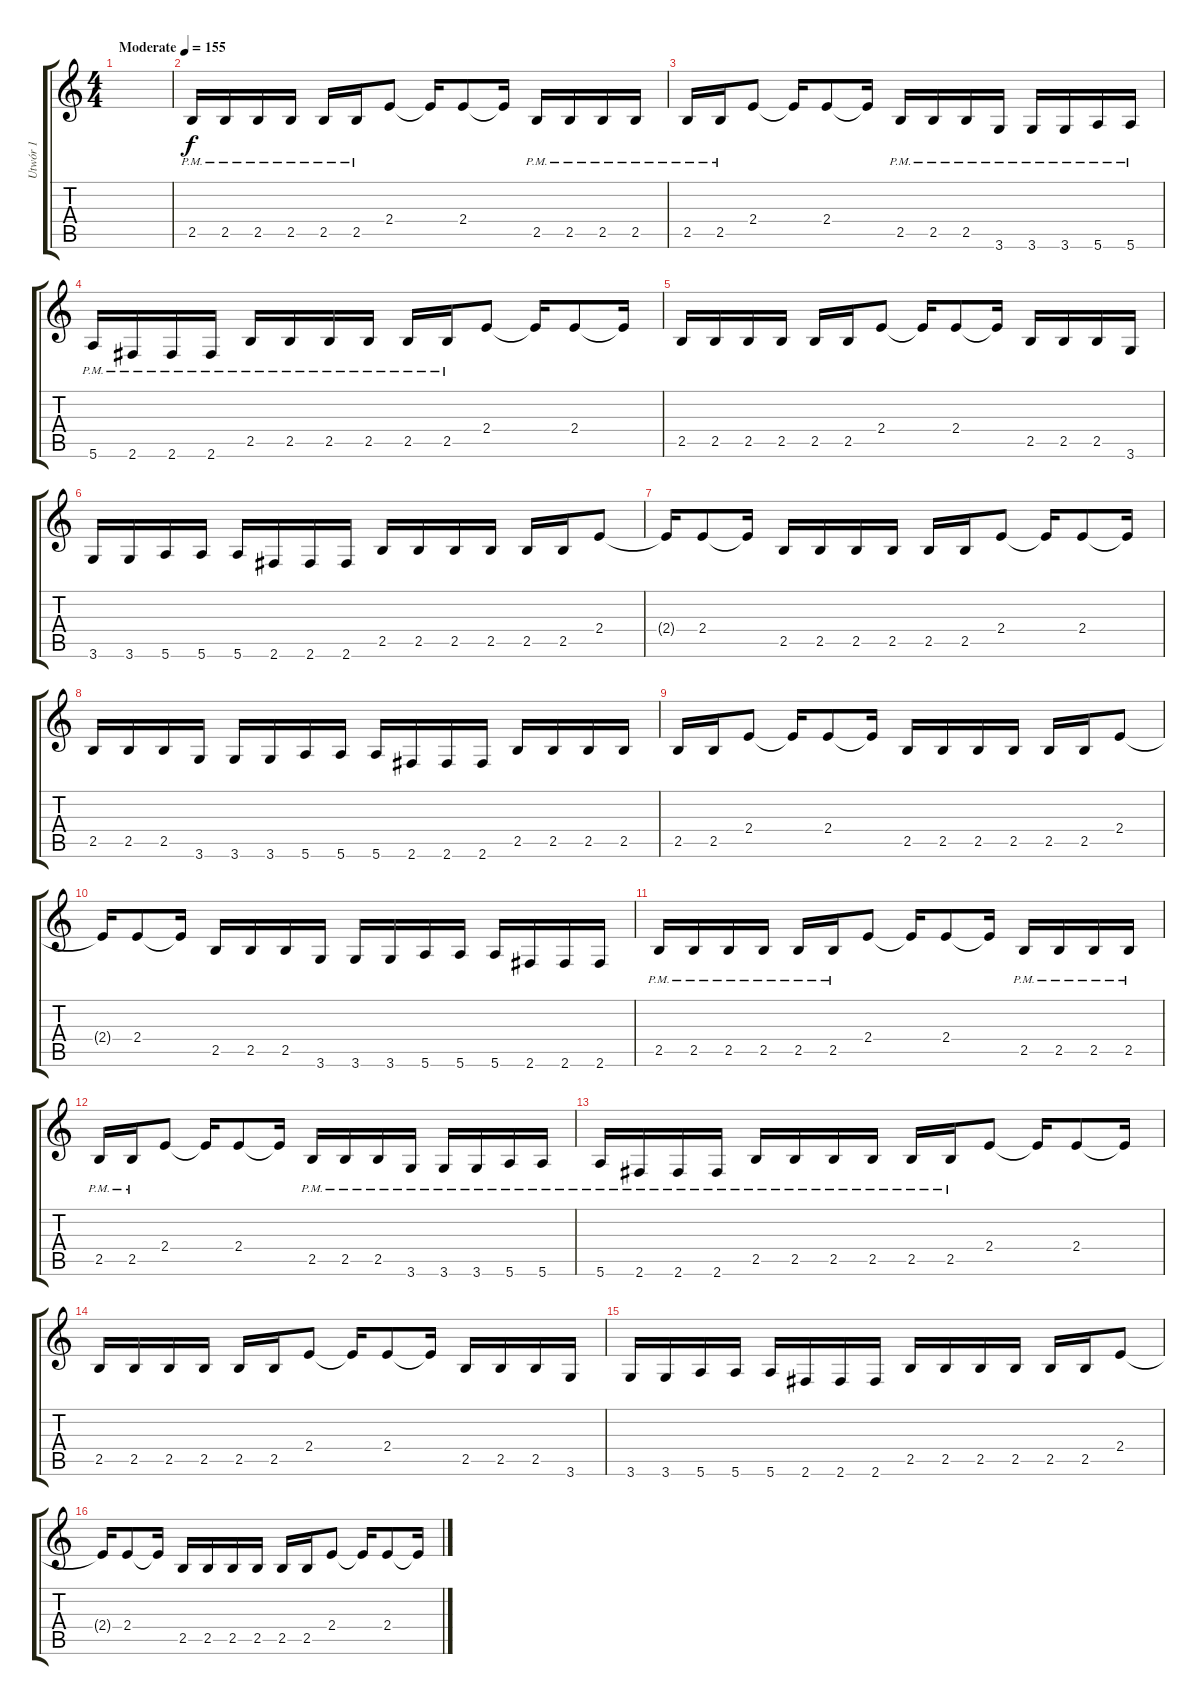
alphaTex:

\track ("Utwór 1" "Utwór 1") {instrument distortionguitar}
\staff {score tabs}
\tuning (E4 B3 G3 D3 A2 E2) {hide}
\ts (4 4)
\tempo (155 "Moderate")
\clef g2
\ks c
|
2.5{pm}.16 2.5{pm}.16 2.5{pm}.16 2.5{pm}.16 2.5{pm}.16 2.5{pm}.16 2.4.8 2.4{t}.16 2.4.8 2.4{t}.16 2.5{pm}.16 2.5{pm}.16 2.5{pm}.16 2.5{pm}.16 |
2.5{pm}.16 2.5{pm}.16 2.4.8 2.4{t}.16 2.4.8 2.4{t}.16 2.5{pm}.16 2.5{pm}.16 2.5{pm}.16 3.6{pm}.16 3.6{pm}.16 3.6{pm}.16 5.6{pm}.16 5.6{pm}.16 |
5.6{pm}.16 2.6{pm}.16 2.6{pm}.16 2.6{pm}.16 2.5{pm}.16 2.5{pm}.16 2.5{pm}.16 2.5{pm}.16 2.5{pm}.16 2.5{pm}.16 2.4.8 2.4{t}.16 2.4.8 2.4{t}.16 |
2.5.16 2.5.16 2.5.16 2.5.16 2.5.16 2.5.16 2.4.8 2.4{t}.16 2.4.8 2.4{t}.16 2.5.16 2.5.16 2.5.16 3.6.16 |
3.6.16 3.6.16 5.6.16 5.6.16 5.6.16 2.6.16 2.6.16 2.6.16 2.5.16 2.5.16 2.5.16 2.5.16 2.5.16 2.5.16 2.4.8 |
2.4{t}.16 2.4.8 2.4{t}.16 2.5.16 2.5.16 2.5.16 2.5.16 2.5.16 2.5.16 2.4.8 2.4{t}.16 2.4.8 2.4{t}.16 |
2.5.16 2.5.16 2.5.16 3.6.16 3.6.16 3.6.16 5.6.16 5.6.16 5.6.16 2.6.16 2.6.16 2.6.16 2.5.16 2.5.16 2.5.16 2.5.16 |
2.5.16 2.5.16 2.4.8 2.4{t}.16 2.4.8 2.4{t}.16 2.5.16 2.5.16 2.5.16 2.5.16 2.5.16 2.5.16 2.4.8 |
2.4{t}.16 2.4.8 2.4{t}.16 2.5.16 2.5.16 2.5.16 3.6.16 3.6.16 3.6.16 5.6.16 5.6.16 5.6.16 2.6.16 2.6.16 2.6.16 |
2.5{pm}.16 2.5{pm}.16 2.5{pm}.16 2.5{pm}.16 2.5{pm}.16 2.5{pm}.16 2.4.8 2.4{t}.16 2.4.8 2.4{t}.16 2.5{pm}.16 2.5{pm}.16 2.5{pm}.16 2.5{pm}.16 |
2.5{pm}.16 2.5{pm}.16 2.4.8 2.4{t}.16 2.4.8 2.4{t}.16 2.5{pm}.16 2.5{pm}.16 2.5{pm}.16 3.6{pm}.16 3.6{pm}.16 3.6{pm}.16 5.6{pm}.16 5.6{pm}.16 |
5.6{pm}.16 2.6{pm}.16 2.6{pm}.16 2.6{pm}.16 2.5{pm}.16 2.5{pm}.16 2.5{pm}.16 2.5{pm}.16 2.5{pm}.16 2.5{pm}.16 2.4.8 2.4{t}.16 2.4.8 2.4{t}.16 |
2.5.16 2.5.16 2.5.16 2.5.16 2.5.16 2.5.16 2.4.8 2.4{t}.16 2.4.8 2.4{t}.16 2.5.16 2.5.16 2.5.16 3.6.16 |
3.6.16 3.6.16 5.6.16 5.6.16 5.6.16 2.6.16 2.6.16 2.6.16 2.5.16 2.5.16 2.5.16 2.5.16 2.5.16 2.5.16 2.4.8 |
2.4{t}.16 2.4.8 2.4{t}.16 2.5.16 2.5.16 2.5.16 2.5.16 2.5.16 2.5.16 2.4.8 2.4{t}.16 2.4.8 2.4{t}.16
